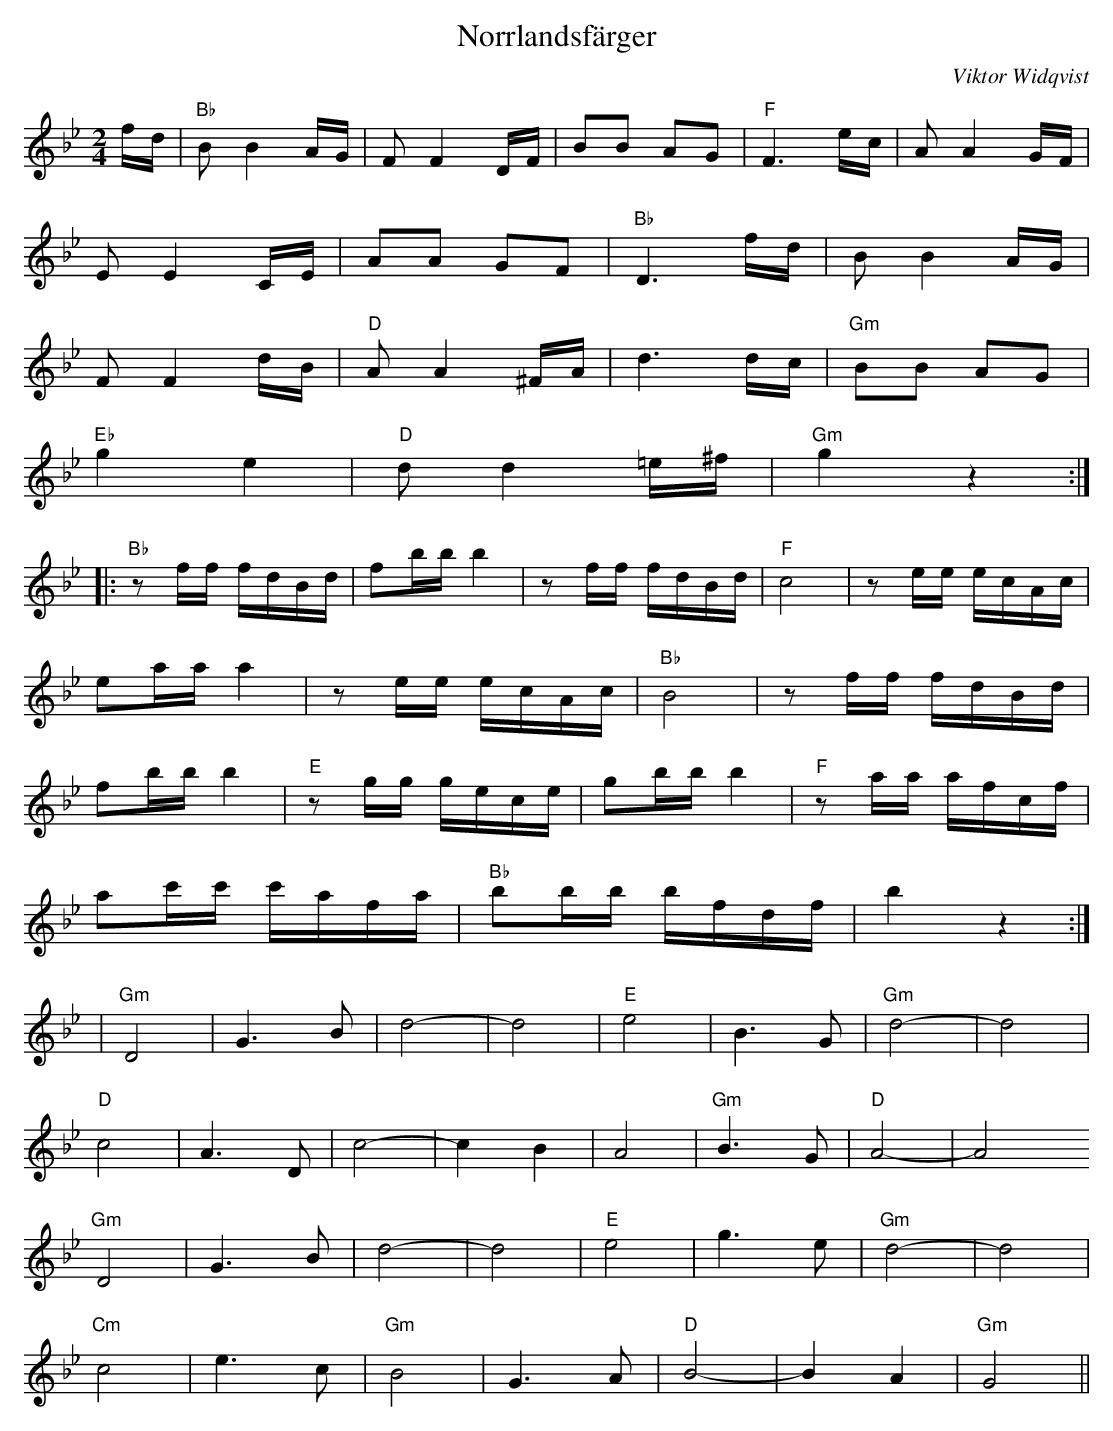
X:1
T:Norrlandsfärger
M:2/4
C:Viktor Widqvist
L:1/8
K:Bb
f/d/ |"Bb" BB2A/G/ | FF2D/F/ | BB AG | "F"F3e/c/ | AA2G/F/ |
EE2C/E/ | AA GF |"Bb" D3f/d/ | BB2 A/G/ |
FF2d/B/ | "D"AA2^F/A/ | d3d/c/ | "Gm"BB AG |
"Eb"g2 e2 | "D"dd2=e/^f/ | "Gm"g2z2 :|
|:"Bb"zf/2f/2 f/2d/2B/2d/2 | fb/2b/2 b2 |zf/2f/2 f/2d/2B/2d/2 | "F"c4 |ze/2e/2 e/2c/2A/2c/2 |
ea/2a/2 a2 |ze/2e/2 e/2c/2A/2c/2 | "Bb"B4 |zf/2f/2 f/2d/2B/2d/2 |
fb/2b/2 b2 |"E"zg/2g/2 g/2e/2c/2e/2 | gb/2b/2 b2 |"F"za/2a/2 a/2f/2c/2f/2 |
ac'/2c'/2 c'/2a/2f/2a/2 | "Bb"bb/2b/2 b/2f/2d/2f/2 | b2z2 :|
K:Gm
|"Gm"D4 | G2>B2 | d4- |d4| "E"e4 | B2>G2 | "Gm"d4- |d4|
"D"c4 | A2>D2 | c4- | c2 B2 | A4 | "Gm"B2>G2 | "D" A4- | A4
"Gm"D4 | G2>B2 | d4- |d4| "E"e4 | g2>e2 | "Gm"d4- |d4|
"Cm"c4 | e2>c2 | "Gm"B4 | G2>A2 | "D"B4- | B2 A2 | "Gm"G4 ||
